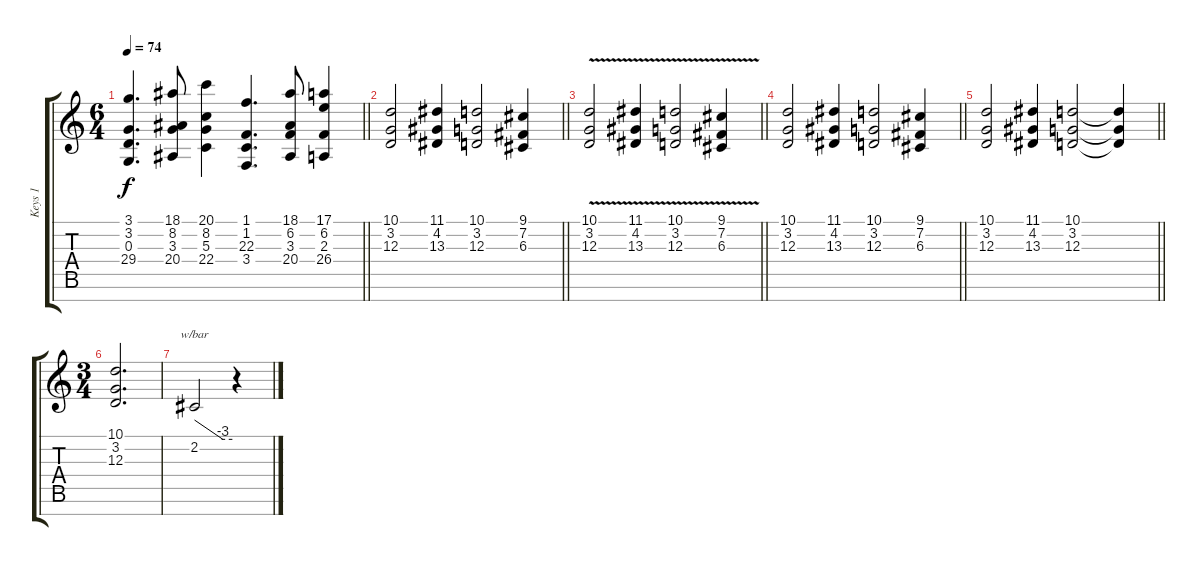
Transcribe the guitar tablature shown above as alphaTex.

\track ("Keys 1" "Keys 1") {instrument rockorgan}
\staff {score tabs}
\tuning (E4 B3 G3 D3 A2 E2 B1) {hide}
\ts (6 4)
\tempo 74
\clef g2
\barLineRight lightlight
\ks c
(3.1 3.2 0.3 29.4).4{d dy f} (18.1 8.2 3.3 20.4).8 (20.1 8.2 5.3 22.4).4 (1.1 1.2 22.3 3.4).4{d} (18.1 6.2 3.3 20.4).8 (17.1 6.2 2.3 26.4).4 |
\barLineRight lightlight
(10.1 3.2 12.3).2 (11.1 4.2 13.3).4 (10.1 3.2 12.3).2 (9.1 7.2 6.3).4 |
\barLineRight lightlight
(10.1{v} 3.2 12.3).2 (11.1{v} 4.2 13.3).4 (10.1{v} 3.2 12.3).2 (9.1{v} 7.2 6.3).4 |
\barLineRight lightlight
(10.1 3.2 12.3).2 (11.1 4.2 13.3).4 (10.1 3.2 12.3).2 (9.1 7.2 6.3).4 |
\barLineRight lightlight
(10.1 3.2 12.3).2 (11.1 4.2 13.3).4 (10.1 3.2 12.3).2 (10.1{t} 3.2{t} 12.3{t}).4 |
\ts (3 4)
(10.1 3.2 12.3).2{d} |
2.2.2{tbe (custom default 0 0 45 -12 60 -12)} r.4
